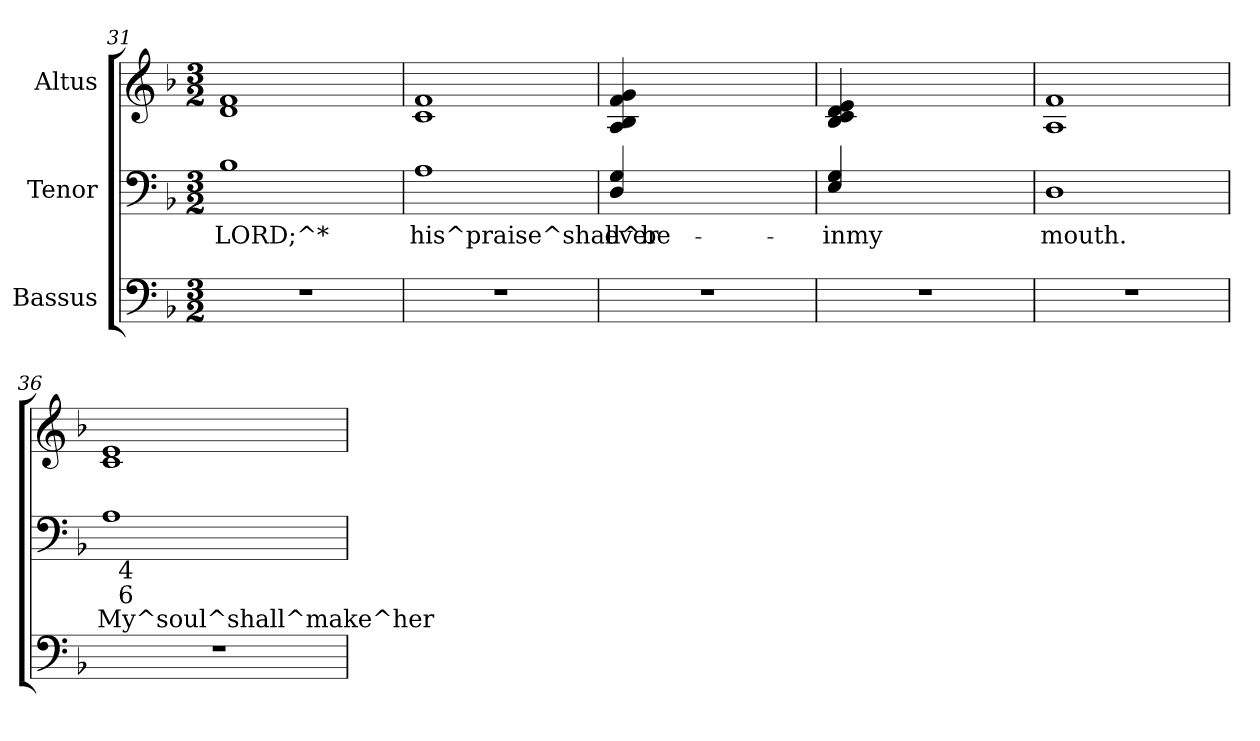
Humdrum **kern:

**kern	**kern	**text	**kern
*part3	*part2	*part2	*part1
*staff3	*staff2	*staff2	*staff1
*I"Bassus	*I"Tenor	*	*I"Altus
*clefF4	*clefF4	*	*clefG2
*k[b-]	*k[b-]	*	*k[b-]
*F:	*F:	*	*F:
*M3/2	*M3/2	*	*M3/2
=31	=31	=31	=31
!	!	!LO:LY:b:cj	!
1.r	1B-	-LORD;^*	1f 1d
.	2ryy	.	2ryy
!!LO:LB:g=z
=32	=32	=32	=32
!	!	!LO:LY:b:cj	!
1.r	1A	his^praise^shall^be	1f 1c
.	2ryy	.	2ryy
=33	=33	=33	=33
!	!	!LO:LY:b:cj	!
1.r	4G/ 4D/	ever-	4g/ 4f/ 4B-/ 4A/
.	1ryy	.	1ryy
.	4ryy	.	4ryy
=34	=34	=34	=34
!	!	!LO:LY:b:cj	!
1.r	4E/ 4G/	-inmy	4e/ 4d/ 4c/ 4B-/
.	1ryy	.	1ryy
.	4ryy	.	4ryy
=35	=35	=35	=35
!	!	!LO:LY:b:cj	!
1.r	1D	mouth.	1f 1A
.	2ryy	.	2ryy
!!LO:PB:g=z
=36	=36	=36	=36
!	!	!LO:LY:b:cj	!
*	*^	*	*
1.r	1A	32ryy	My^soul^shall^make^her	1e 1c
!	!	!LO:TX:b:t=4	!	!
!	!	!LO:TX:b:t=6	!	!
.	.	1ryy	.	.
.	2ryy	.	.	2ryy
.	.	4...ryy	.	.
*	*v	*v	*	*
=	=	=	=
*-	*-	*-	*-
